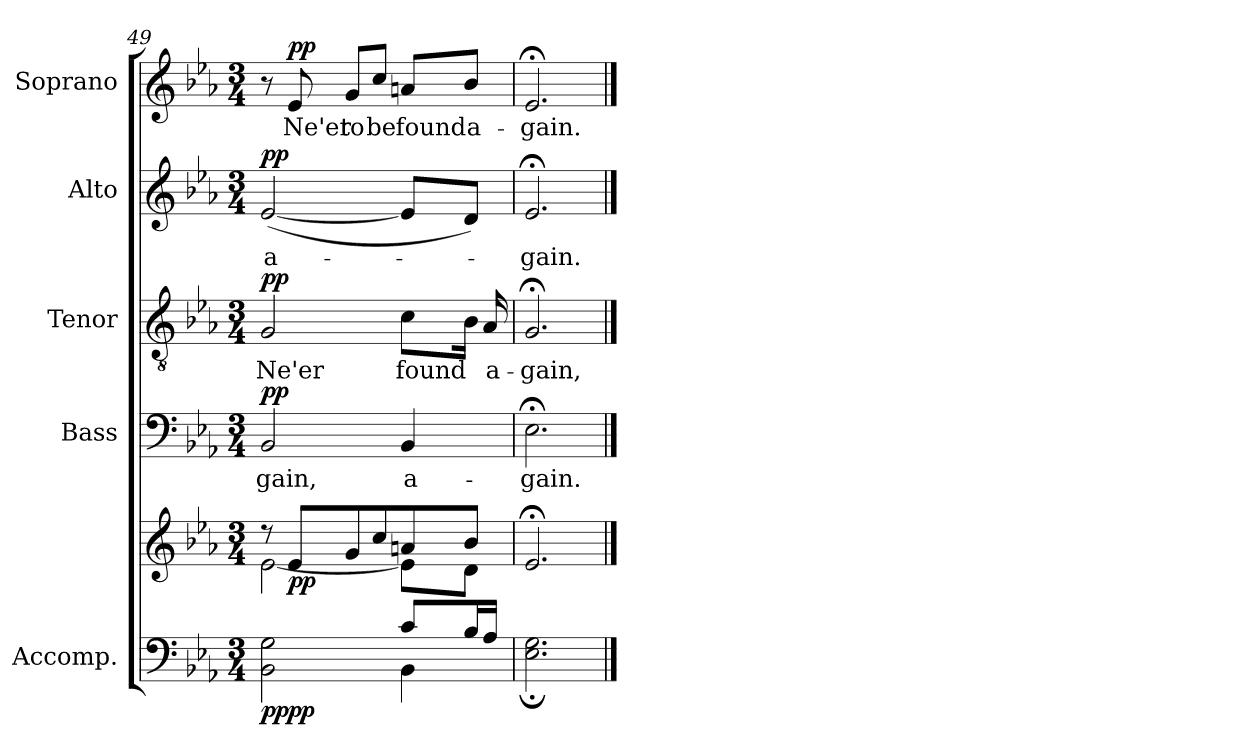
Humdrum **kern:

**kern	**kern	**dynam	**kern	**text	**dynam	**kern	**text	**dynam	**kern	**text	**dynam	**kern	**text	**dynam
*part5	*part5	*part5	*part4	*part4	*part4	*part3	*part3	*part3	*part2	*part2	*part2	*part1	*part1	*part1
*staff6	*staff5	*staff5/6	*staff4	*staff4	*staff4	*staff3	*staff3	*staff3	*staff2	*staff2	*staff2	*staff1	*staff1	*staff1
*I"Accomp.	*	*	*I"Bass	*	*	*I"Tenor	*	*	*I"Alto	*	*	*I"Soprano	*	*
*	*	*	*I'B	*	*	*I'T	*	*	*I'A	*	*	*I'S	*	*
*clefF4	*clefG2	*	*clefF4	*	*	*clefGv2	*	*	*clefG2	*	*	*clefG2	*	*
*k[b-e-a-]	*k[b-e-a-]	*	*k[b-e-a-]	*	*	*k[b-e-a-]	*	*	*k[b-e-a-]	*	*	*k[b-e-a-]	*	*
*E-:	*E-:	*	*E-:	*	*	*E-:	*	*	*E-:	*	*	*E-:	*	*
*M3/4	*M3/4	*	*M3/4	*	*	*M3/4	*	*	*M3/4	*	*	*M3/4	*	*
=49	=49	=49	=49	=49	=49	=49	=49	=49	=49	=49	=49	=49	=49	=49
*^	*^	*	*	*	*	*	*	*	*	*	*	*	*	*
!	!	!	!	!LO:DY:b=2	!	!LO:LY:b	!	!	!LO:LY:b	!	!	!LO:LY:b	!	!	!	!
!	!	!	!	!LO:DY:n=1:b	!	!	!LO:DY:b	!	!	!LO:DY:b	!	!	!LO:DY:b	!	!	!
2ryy	2BB-\ 2G\	8r	[2e-\	pp pp	2BB-	-gain,	pp	2G	Ne'er	pp	(<[2e-	a-	pp	8r	.	.
!	!	!	!	!LO:DY:n=2:b	!	!	!	!	!	!	!	!	!	!	!LO:LY:b	!LO:DY:b
.	.	8e-/L	.	pp	.	.	.	.	.	.	.	.	.	8e-	Ne'er	pp
!	!	!	!	!	!	!	!	!	!	!	!	!	!	!	!LO:LY:b	!
.	.	8g/	.	.	.	.	.	.	.	.	.	.	.	8g/L	to	.
!	!	!	!	!	!	!	!	!	!	!	!	!	!	!	!LO:LY:b	!
.	.	8cc/	.	.	.	.	.	.	.	.	.	.	.	8cc/J	be	.
!	!	!	!	!	!	!LO:LY:b	!	!	!LO:LY:b	!	!	!	!	!	!LO:LY:b	!
8c/L	4BB-\	8an/	8e-\L]	.	4BB-	a-	.	8cL	found	.	8e-L]	.	.	8an/L	found	.
!	!	!	!	!	!	!	!	!	!	!	!	!	!	!	!LO:LY:b	!
16B-/L	.	8b-/J	8d\J	.	.	.	.	16B-J	.	.	8dJ)	.	.	8b-/J	a-	.
!	!	!	!	!	!	!	!	!	!LO:LY:b	!	!	!	!	!	!	!
16A-/JJ	.	.	.	.	.	.	.	16A-	a-	.	.	.	.	.	.	.
=50	=50	=50	=50	=50	=50	=50	=50	=50	=50	=50	=50	=50	=50	=50	=50	=50
!	!	!	!	!	!	!LO:LY:b	!	!	!LO:LY:b	!	!	!LO:LY:b	!	!	!LO:LY:b	!
2.ryy	2.E-\; 2.G\;	2.e-;</	2.ryy	.	2.E-;<	-gain.	.	2.G;<	-gain,	.	2.e-;<	gain.	.	2.e-;<	-gain.	.
*v	*v	*	*	*	*	*	*	*	*	*	*	*	*	*	*	*
*	*v	*v	*	*	*	*	*	*	*	*	*	*	*	*	*
==	==	==	==	==	==	==	==	==	==	==	==	==	==	==
*-	*-	*-	*-	*-	*-	*-	*-	*-	*-	*-	*-	*-	*-	*-
